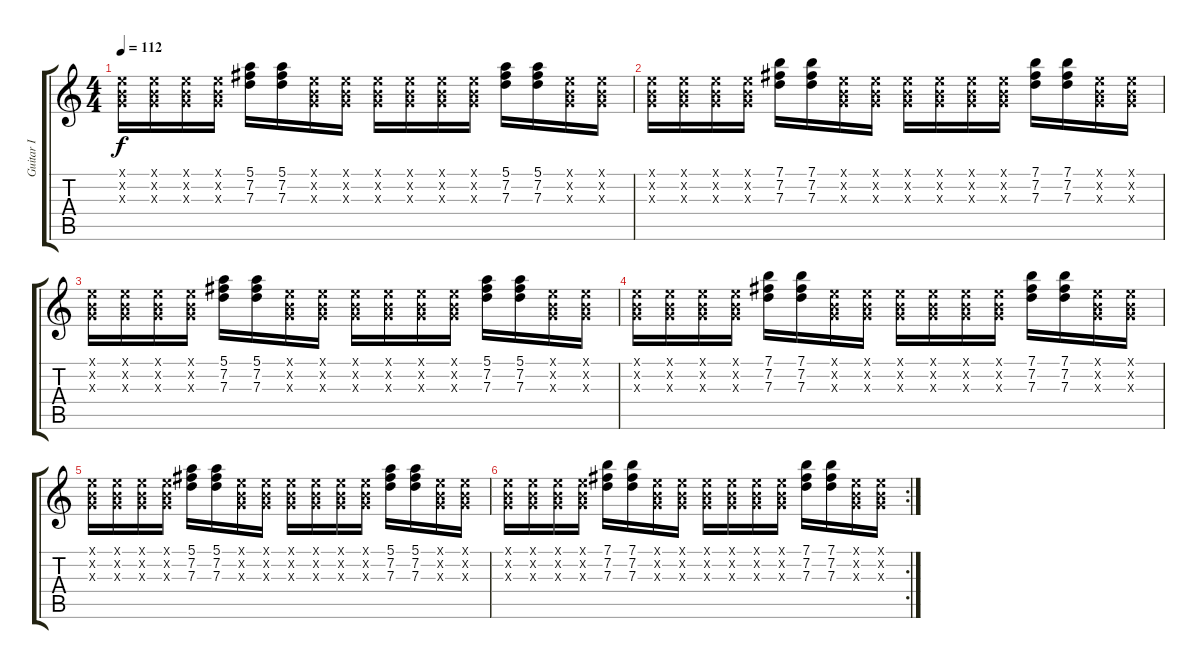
\track ("Guitar I" "Guitar I") {instrument distortionguitar}
\staff {score tabs}
\tuning (E4 B3 G3 D3 A2 E2) {hide}
\ts (4 4)
\tempo 112
\clef g2
\ks c
(0.1{x} 0.2{x} 0.3{x}).16{dy f} (0.1{x} 0.2{x} 0.3{x}).16 (0.1{x} 0.2{x} 0.3{x}).16 (0.1{x} 0.2{x} 0.3{x}).16 (5.1 7.2 7.3).16 (5.1 7.2 7.3).16 (0.1{x} 0.2{x} 0.3{x}).16 (0.1{x} 0.2{x} 0.3{x}).16 (0.1{x} 0.2{x} 0.3{x}).16 (0.1{x} 0.2{x} 0.3{x}).16 (0.1{x} 0.2{x} 0.3{x}).16 (0.1{x} 0.2{x} 0.3{x}).16 (5.1 7.2 7.3).16 (5.1 7.2 7.3).16 (0.1{x} 0.2{x} 0.3{x}).16 (0.1{x} 0.2{x} 0.3{x}).16 |
(0.1{x} 0.2{x} 0.3{x}).16 (0.1{x} 0.2{x} 0.3{x}).16 (0.1{x} 0.2{x} 0.3{x}).16 (0.1{x} 0.2{x} 0.3{x}).16 (7.1 7.2 7.3).16 (7.1 7.2 7.3).16 (0.1{x} 0.2{x} 0.3{x}).16 (0.1{x} 0.2{x} 0.3{x}).16 (0.1{x} 0.2{x} 0.3{x}).16 (0.1{x} 0.2{x} 0.3{x}).16 (0.1{x} 0.2{x} 0.3{x}).16 (0.1{x} 0.2{x} 0.3{x}).16 (7.1 7.2 7.3).16 (7.1 7.2 7.3).16 (0.1{x} 0.2{x} 0.3{x}).16 (0.1{x} 0.2{x} 0.3{x}).16 |
(0.1{x} 0.2{x} 0.3{x}).16 (0.1{x} 0.2{x} 0.3{x}).16 (0.1{x} 0.2{x} 0.3{x}).16 (0.1{x} 0.2{x} 0.3{x}).16 (5.1 7.2 7.3).16 (5.1 7.2 7.3).16 (0.1{x} 0.2{x} 0.3{x}).16 (0.1{x} 0.2{x} 0.3{x}).16 (0.1{x} 0.2{x} 0.3{x}).16 (0.1{x} 0.2{x} 0.3{x}).16 (0.1{x} 0.2{x} 0.3{x}).16 (0.1{x} 0.2{x} 0.3{x}).16 (5.1 7.2 7.3).16 (5.1 7.2 7.3).16 (0.1{x} 0.2{x} 0.3{x}).16 (0.1{x} 0.2{x} 0.3{x}).16 |
(0.1{x} 0.2{x} 0.3{x}).16 (0.1{x} 0.2{x} 0.3{x}).16 (0.1{x} 0.2{x} 0.3{x}).16 (0.1{x} 0.2{x} 0.3{x}).16 (7.1 7.2 7.3).16 (7.1 7.2 7.3).16 (0.1{x} 0.2{x} 0.3{x}).16 (0.1{x} 0.2{x} 0.3{x}).16 (0.1{x} 0.2{x} 0.3{x}).16 (0.1{x} 0.2{x} 0.3{x}).16 (0.1{x} 0.2{x} 0.3{x}).16 (0.1{x} 0.2{x} 0.3{x}).16 (7.1 7.2 7.3).16 (7.1 7.2 7.3).16 (0.1{x} 0.2{x} 0.3{x}).16 (0.1{x} 0.2{x} 0.3{x}).16 |
(0.1{x} 0.2{x} 0.3{x}).16 (0.1{x} 0.2{x} 0.3{x}).16 (0.1{x} 0.2{x} 0.3{x}).16 (0.1{x} 0.2{x} 0.3{x}).16 (5.1 7.2 7.3).16 (5.1 7.2 7.3).16 (0.1{x} 0.2{x} 0.3{x}).16 (0.1{x} 0.2{x} 0.3{x}).16 (0.1{x} 0.2{x} 0.3{x}).16 (0.1{x} 0.2{x} 0.3{x}).16 (0.1{x} 0.2{x} 0.3{x}).16 (0.1{x} 0.2{x} 0.3{x}).16 (5.1 7.2 7.3).16 (5.1 7.2 7.3).16 (0.1{x} 0.2{x} 0.3{x}).16 (0.1{x} 0.2{x} 0.3{x}).16 |
\rc 2
(0.1{x} 0.2{x} 0.3{x}).16 (0.1{x} 0.2{x} 0.3{x}).16 (0.1{x} 0.2{x} 0.3{x}).16 (0.1{x} 0.2{x} 0.3{x}).16 (7.1 7.2 7.3).16 (7.1 7.2 7.3).16 (0.1{x} 0.2{x} 0.3{x}).16 (0.1{x} 0.2{x} 0.3{x}).16 (0.1{x} 0.2{x} 0.3{x}).16 (0.1{x} 0.2{x} 0.3{x}).16 (0.1{x} 0.2{x} 0.3{x}).16 (0.1{x} 0.2{x} 0.3{x}).16 (7.1 7.2 7.3).16 (7.1 7.2 7.3).16 (0.1{x} 0.2{x} 0.3{x}).16 (0.1{x} 0.2{x} 0.3{x}).16
